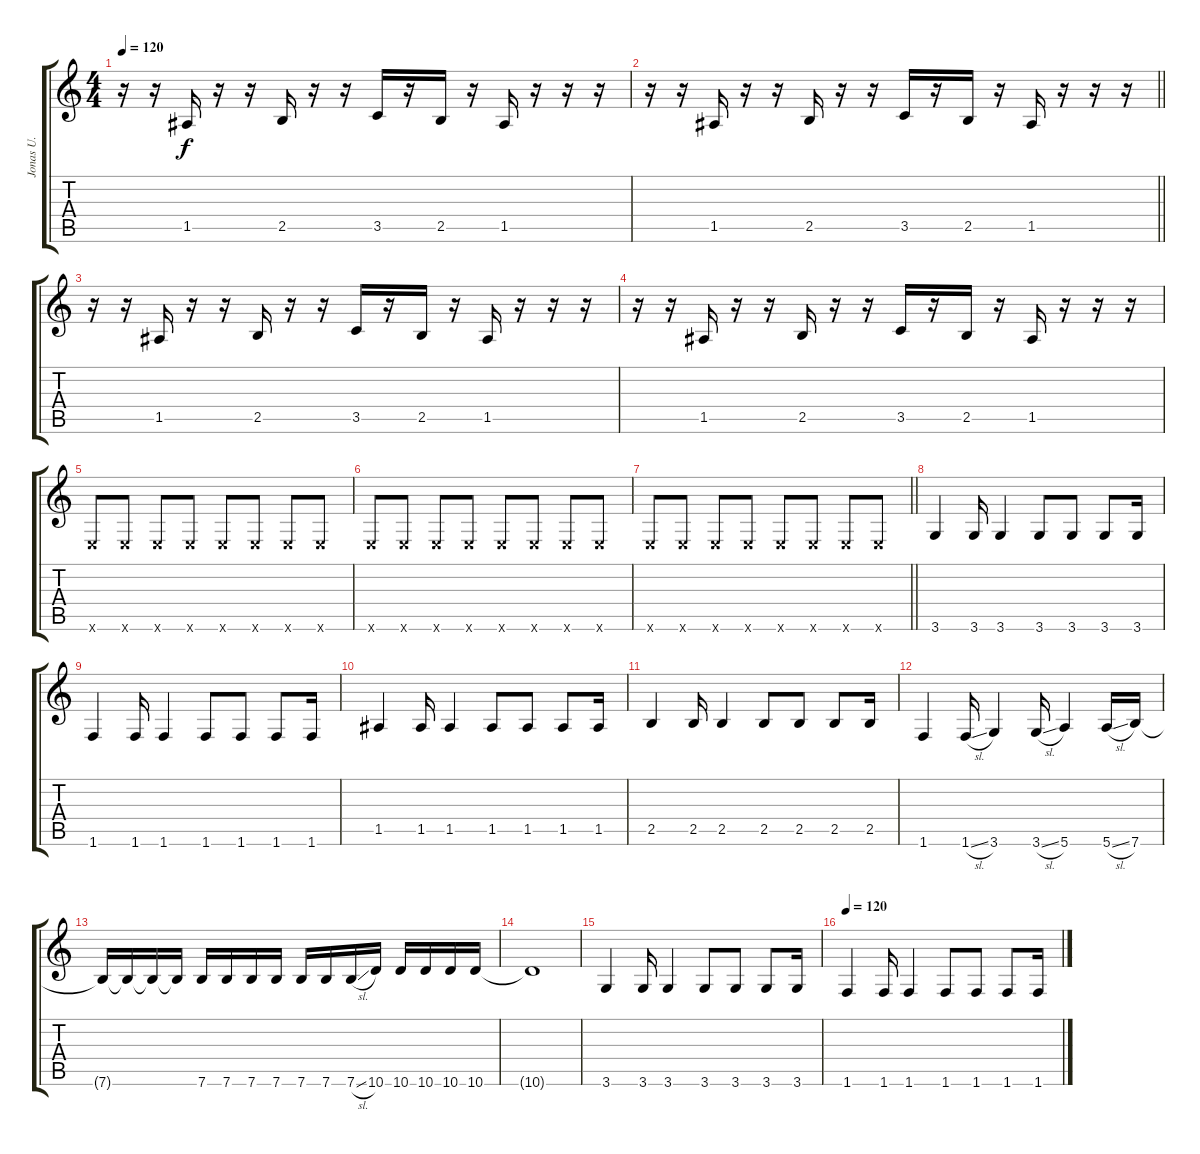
\track ("Jonas U." "Jonas U.") {instrument distortionguitar}
\staff {score tabs}
\tuning (E4 B3 G3 D3 A2 E2) {hide}
\ts (4 4)
\tempo 120
\clef g2
\ks c
r.16{dy f} r.16 1.5.16 r.16 r.16 2.5.16 r.16 r.16 3.5.16 r.16 2.5.16 r.16 1.5.16 r.16 r.16 r.16 |
\barLineRight lightlight
r.16 r.16 1.5.16 r.16 r.16 2.5.16 r.16 r.16 3.5.16 r.16 2.5.16 r.16 1.5.16 r.16 r.16 r.16 |
r.16 r.16 1.5.16 r.16 r.16 2.5.16 r.16 r.16 3.5.16 r.16 2.5.16 r.16 1.5.16 r.16 r.16 r.16 |
r.16 r.16 1.5.16 r.16 r.16 2.5.16 r.16 r.16 3.5.16 r.16 2.5.16 r.16 1.5.16 r.16 r.16 r.16 |
0.6{x}.8 0.6{x}.8 0.6{x}.8 0.6{x}.8 0.6{x}.8 0.6{x}.8 0.6{x}.8 0.6{x}.8 |
0.6{x}.8 0.6{x}.8 0.6{x}.8 0.6{x}.8 0.6{x}.8 0.6{x}.8 0.6{x}.8 0.6{x}.8 |
\barLineRight lightlight
0.6{x}.8 0.6{x}.8 0.6{x}.8 0.6{x}.8 0.6{x}.8 0.6{x}.8 0.6{x}.8 0.6{x}.8 |
3.6.4 3.6.16 3.6.4 3.6.8 3.6.8 3.6.8 3.6.16 |
1.6.4 1.6.16 1.6.4 1.6.8 1.6.8 1.6.8 1.6.16 |
1.5.4 1.5.16 1.5.4 1.5.8 1.5.8 1.5.8 1.5.16 |
2.5.4 2.5.16 2.5.4 2.5.8 2.5.8 2.5.8 2.5.16 |
1.6.4 1.6{sl}.16 3.6.4 3.6{sl}.16 5.6.4 5.6{sl}.16 7.6.16 |
7.6{t}.16 7.6{t}.16 7.6{t}.16 7.6{t}.16 7.6.16 7.6.16 7.6.16 7.6.16 7.6.16 7.6.16 7.6{sl}.16 10.6.16 10.6.16 10.6.16 10.6.16 10.6.16 |
10.6{t}.1 |
3.6.4 3.6.16 3.6.4 3.6.8 3.6.8 3.6.8 3.6.16 |
\tempo 120
1.6.4 1.6.16 1.6.4 1.6.8 1.6.8 1.6.8 1.6.16
